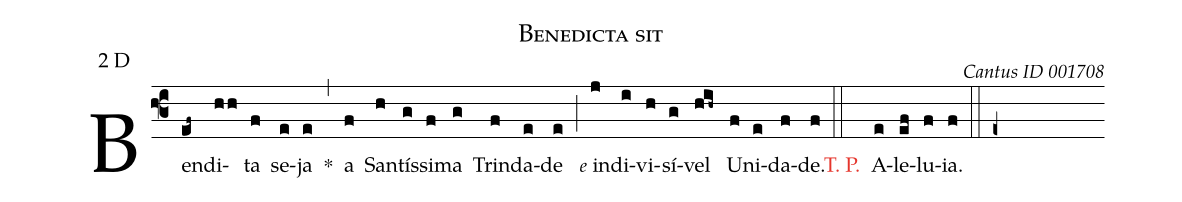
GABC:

name: Benedicta sit;
mode: 2;
mode-differentia: D;
commentary: Cantus ID 001708;
%%
(f3)

Ben(ef~)di(hh)ta(f) se(e)ja(e) *(,) a(f) San(h)tís(g)si(f)ma(g) Trin(f)da(e)de(e) (;) <e>e</e> in(j)di(i)vi(h)sí(g)vel(hih~) U(f)ni(e)da(f)de.(f)

(::)

<c>T. P.</c>() A(e)le(ef)lu(f)ia.(f)

(::)

(e+)
